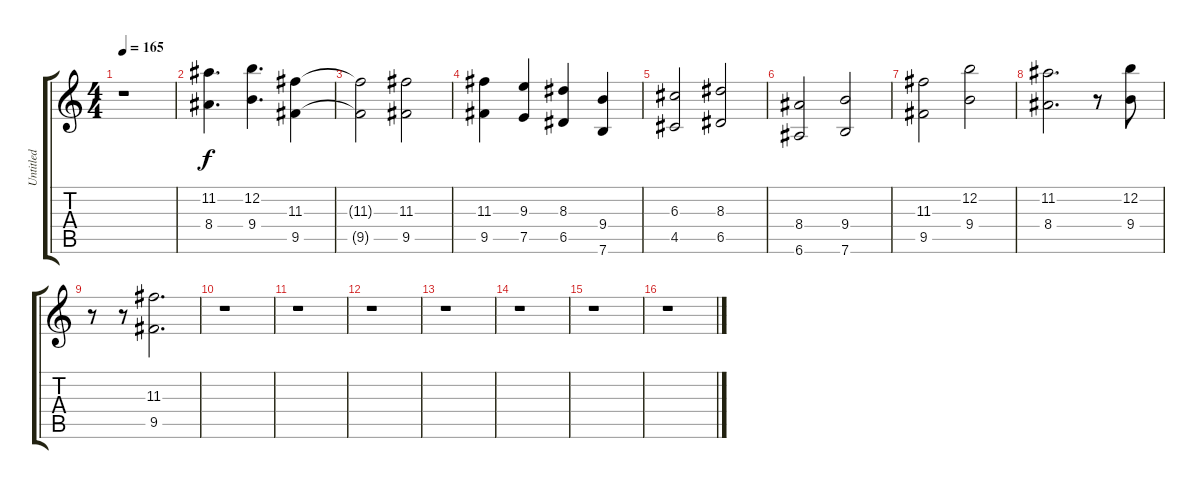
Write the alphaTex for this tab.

\track ("Untitled" "Untitled") {instrument acousticguitarnylon}
\staff {score tabs}
\tuning (E4 B3 G3 D3 A2 E2) {hide}
\ts (4 4)
\tempo 165
\clef g2
\ks c
r.1{dy f instrument acousticguitarnylon} |
(11.2 8.4).4{d} (12.2 9.4).4{d} (11.3 9.5).4 |
(11.3{t} 9.5{t}).2 (11.3 9.5).2 |
(11.3 9.5).4 (9.3 7.5).4 (8.3 6.5).4 (9.4 7.6).4 |
(6.3 4.5).2 (8.3 6.5).2 |
(8.4 6.6).2 (9.4 7.6).2 |
(11.3 9.5).2 (12.2 9.4).2 |
(11.2 8.4).2{d} r.8 (12.2 9.4).8 |
r.8 r.8 (11.3 9.5).2{d} |
r.1 |
r.1 |
r.1 |
r.1 |
r.1 |
r.1 |
r.1
